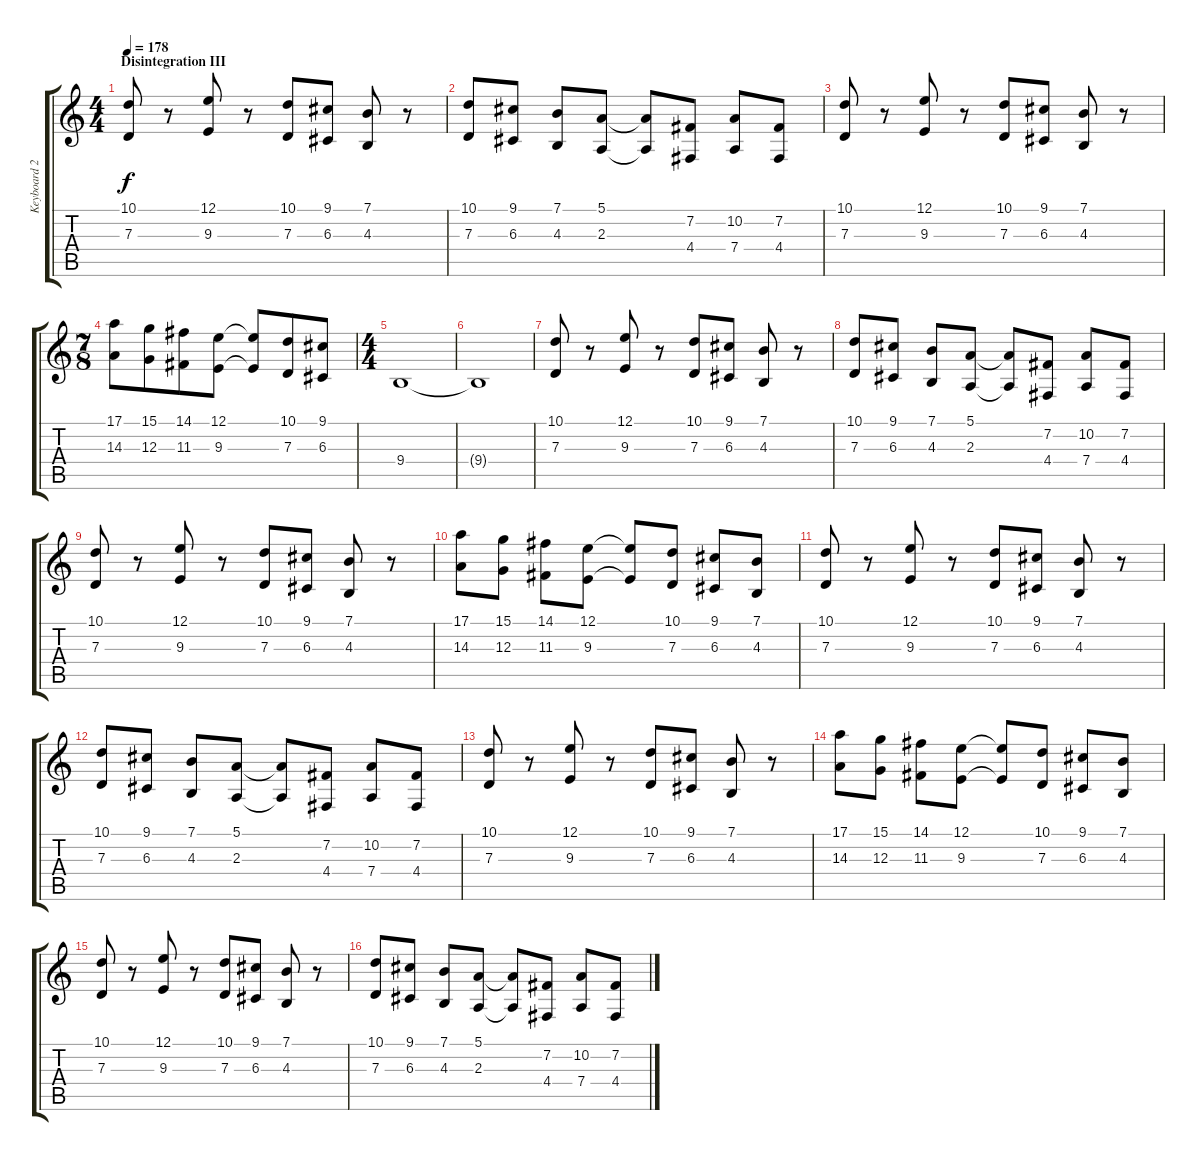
\track ("Keyboard 2" "Keyboard 2") {instrument synthstrings1}
\staff {score tabs}
\tuning (E4 B3 G3 D3 A2 E2) {hide}
\ts (4 4)
\section ("" "Disintegration III")
\tempo 178
\clef g2
\ks c
(10.1 7.3).8{dy f instrument synthstrings1} r.8 (12.1 9.3).8 r.8 (10.1 7.3).8 (9.1 6.3).8 (7.1 4.3).8 r.8 |
(10.1 7.3).8 (9.1 6.3).8 (7.1 4.3).8 (5.1 2.3).8 (5.1{t} 2.3{t}).8 (7.2 4.4).8 (10.2 7.4).8 (7.2 4.4).8 |
(10.1 7.3).8 r.8 (12.1 9.3).8 r.8 (10.1 7.3).8 (9.1 6.3).8 (7.1 4.3).8 r.8 |
\ts (7 8)
(17.1 14.3).8 (15.1 12.3).8 (14.1 11.3).8 (12.1 9.3).8 (12.1{t} 9.3{t}).8 (10.1 7.3).8 (9.1 6.3).8 |
\ts (4 4)
9.4.1 |
9.4{t}.1 |
\section ("" "")
(10.1 7.3).8 r.8 (12.1 9.3).8 r.8 (10.1 7.3).8 (9.1 6.3).8 (7.1 4.3).8 r.8 |
(10.1 7.3).8 (9.1 6.3).8 (7.1 4.3).8 (5.1 2.3).8 (5.1{t} 2.3{t}).8 (7.2 4.4).8 (10.2 7.4).8 (7.2 4.4).8 |
(10.1 7.3).8 r.8 (12.1 9.3).8 r.8 (10.1 7.3).8 (9.1 6.3).8 (7.1 4.3).8 r.8 |
(17.1 14.3).8 (15.1 12.3).8 (14.1 11.3).8 (12.1 9.3).8 (12.1{t} 9.3{t}).8 (10.1 7.3).8 (9.1 6.3).8 (7.1 4.3).8 |
(10.1 7.3).8 r.8 (12.1 9.3).8 r.8 (10.1 7.3).8 (9.1 6.3).8 (7.1 4.3).8 r.8 |
(10.1 7.3).8 (9.1 6.3).8 (7.1 4.3).8 (5.1 2.3).8 (5.1{t} 2.3{t}).8 (7.2 4.4).8 (10.2 7.4).8 (7.2 4.4).8 |
(10.1 7.3).8 r.8 (12.1 9.3).8 r.8 (10.1 7.3).8 (9.1 6.3).8 (7.1 4.3).8 r.8 |
(17.1 14.3).8 (15.1 12.3).8 (14.1 11.3).8 (12.1 9.3).8 (12.1{t} 9.3{t}).8 (10.1 7.3).8 (9.1 6.3).8 (7.1 4.3).8 |
(10.1 7.3).8 r.8 (12.1 9.3).8 r.8 (10.1 7.3).8 (9.1 6.3).8 (7.1 4.3).8 r.8 |
(10.1 7.3).8 (9.1 6.3).8 (7.1 4.3).8 (5.1 2.3).8 (5.1{t} 2.3{t}).8 (7.2 4.4).8 (10.2 7.4).8 (7.2 4.4).8
